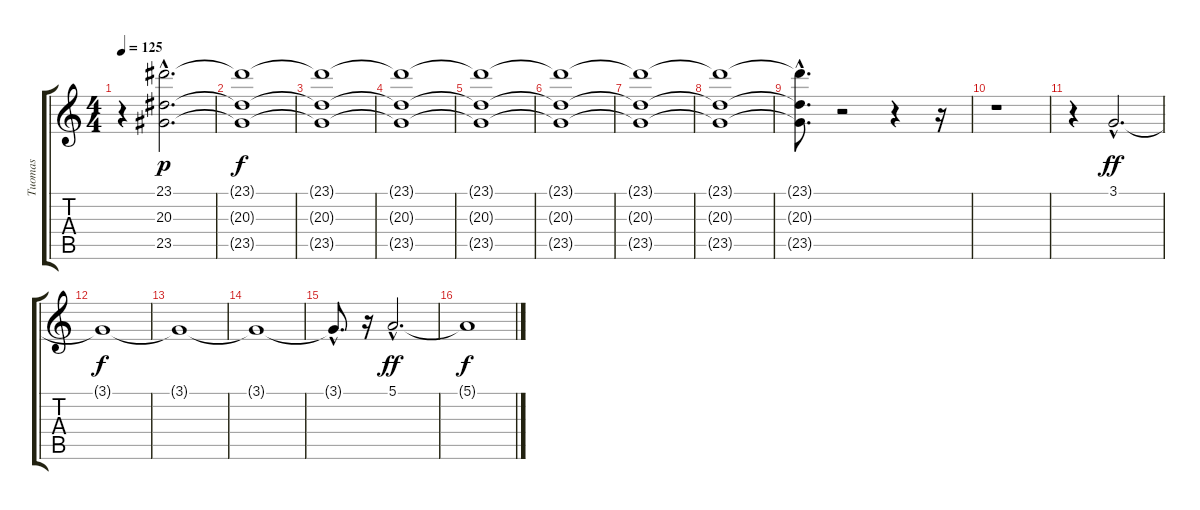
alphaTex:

\track ("Tuomas" "Tuomas") {instrument stringensemble1}
\staff {score tabs}
\tuning (E4 B3 G3 D3 A2 E2) {hide}
\ts (4 4)
\tempo 125
\clef g2
\ks c
r.4{dy f instrument pad4choir} (23.1{hac} 20.3{hac} 23.5{hac}).2{d dy p} |
(23.1{t} 20.3{t} 23.5{t}).1{dy f} |
(23.1{t} 20.3{t} 23.5{t}).1 |
(23.1{t} 20.3{t} 23.5{t}).1 |
(23.1{t} 20.3{t} 23.5{t}).1 |
(23.1{t} 20.3{t} 23.5{t}).1 |
(23.1{t} 20.3{t} 23.5{t}).1 |
(23.1{t} 20.3{t} 23.5{t}).1 |
(23.1{hac t} 20.3{hac t} 23.5{hac t}).8{d} r.2 r.4 r.16 |
r.1 |
r.4{instrument pad2warm} 3.1{hac}.2{d dy ff} |
3.1{t}.1{dy f} |
3.1{t}.1 |
3.1{t}.1 |
3.1{hac t}.8{d} r.16 5.1{hac}.2{d dy ff} |
5.1{t}.1{dy f}
